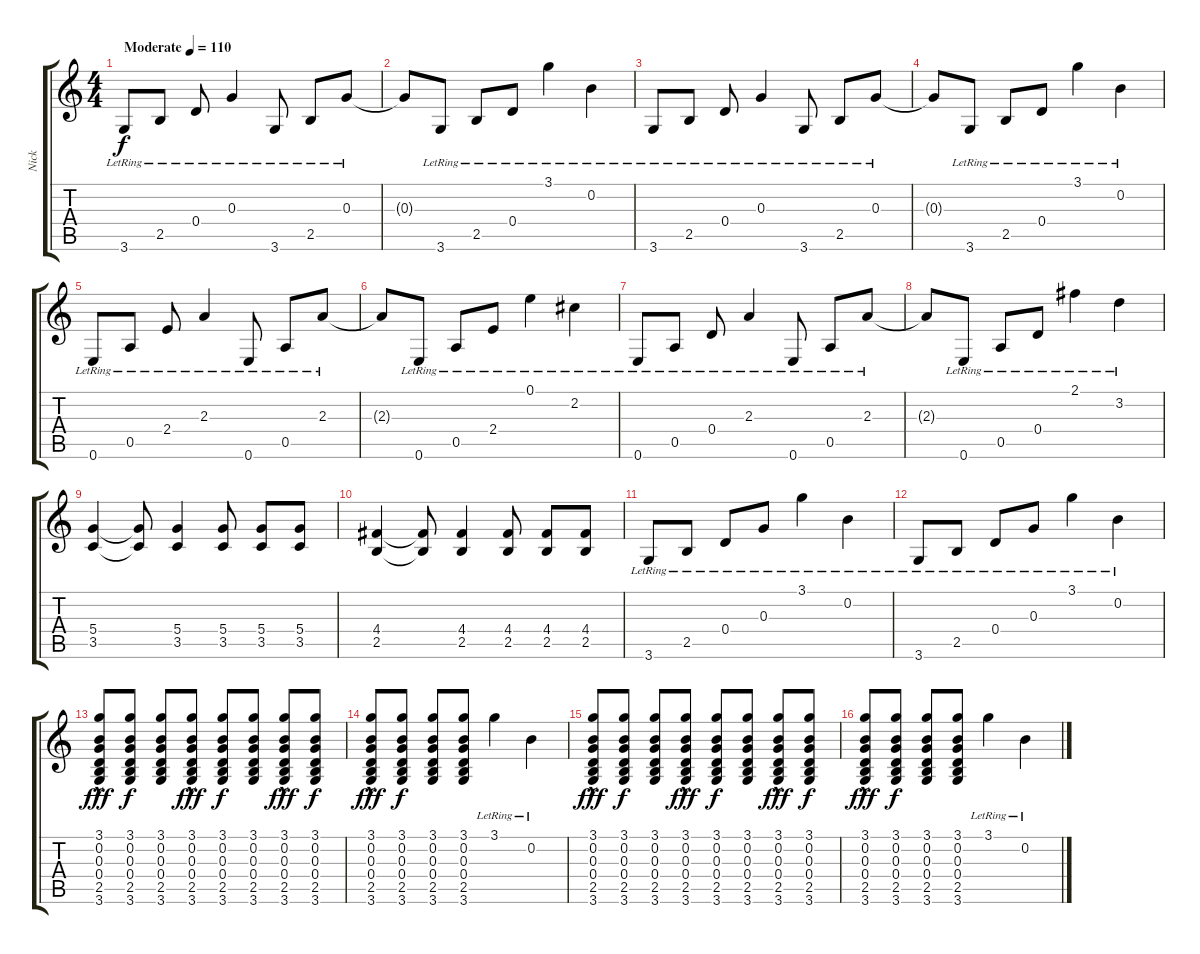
\track ("Nick" "Nick") {instrument acousticguitarsteel}
\staff {score tabs}
\tuning (E4 B3 G3 D3 A2 E2) {hide}
\ts (4 4)
\tempo (110 "Moderate")
\clef g2
\ks c
3.6{lr}.8{dy f instrument acousticguitarsteel} 2.5{lr}.8 0.4{lr}.8 0.3{lr}.4 3.6{lr}.8 2.5{lr}.8 0.3{lr}.8 |
0.3{t}.8 3.6{lr}.8 2.5{lr}.8 0.4{lr}.8 3.1{lr}.4 0.2{lr}.4 |
3.6{lr}.8 2.5{lr}.8 0.4{lr}.8 0.3{lr}.4 3.6{lr}.8 2.5{lr}.8 0.3{lr}.8 |
0.3{t}.8 3.6{lr}.8 2.5{lr}.8 0.4{lr}.8 3.1{lr}.4 0.2{lr}.4 |
0.6{lr}.8 0.5{lr}.8 2.4{lr}.8 2.3{lr}.4 0.6{lr}.8 0.5{lr}.8 2.3{lr}.8 |
2.3{t}.8 0.6{lr}.8 0.5{lr}.8 2.4{lr}.8 0.1{lr}.4 2.2{lr}.4 |
0.6{lr}.8 0.5{lr}.8 0.4{lr}.8 2.3{lr}.4 0.6{lr}.8 0.5{lr}.8 2.3{lr}.8 |
2.3{t}.8 0.6{lr}.8 0.5{lr}.8 0.4{lr}.8 2.1{lr}.4 3.2{lr}.4 |
(5.4 3.5).4 (5.4{t} 3.5{t}).8 (5.4 3.5).4 (5.4 3.5).8 (5.4 3.5).8 (5.4 3.5).8 |
(4.4 2.5).4 (4.4{t} 2.5{t}).8 (4.4 2.5).4 (4.4 2.5).8 (4.4 2.5).8 (4.4 2.5).8 |
3.6{lr}.8 2.5{lr}.8 0.4{lr}.8 0.3{lr}.8 3.1{lr}.4 0.2{lr}.4 |
3.6{lr}.8 2.5{lr}.8 0.4{lr}.8 0.3{lr}.8 3.1{lr}.4 0.2{lr}.4 |
(3.1{hac} 0.2{hac} 0.3{hac} 0.4{hac} 2.5{hac} 3.6{hac}).8{dy fff} (3.1 0.2 0.3 0.4 2.5 3.6).8{dy f} (3.1 0.2 0.3 0.4 2.5 3.6).8 (3.1{hac} 0.2{hac} 0.3{hac} 0.4{hac} 2.5{hac} 3.6{hac}).8{dy fff} (3.1 0.2 0.3 0.4 2.5 3.6).8{dy f} (3.1 0.2 0.3 0.4 2.5 3.6).8 (3.1{hac} 0.2{hac} 0.3{hac} 0.4{hac} 2.5{hac} 3.6{hac}).8{dy fff} (3.1 0.2 0.3 0.4 2.5 3.6).8{dy f} |
(3.1{hac} 0.2{hac} 0.3{hac} 0.4{hac} 2.5{hac} 3.6{hac}).8{dy fff} (3.1 0.2 0.3 0.4 2.5 3.6).8{dy f} (3.1 0.2 0.3 0.4 2.5 3.6).8 (3.1 0.2 0.3 0.4 2.5 3.6).8 3.1{lr}.4 0.2{lr}.4 |
(3.1{hac} 0.2{hac} 0.3{hac} 0.4{hac} 2.5{hac} 3.6{hac}).8{dy fff} (3.1 0.2 0.3 0.4 2.5 3.6).8{dy f} (3.1 0.2 0.3 0.4 2.5 3.6).8 (3.1{hac} 0.2{hac} 0.3{hac} 0.4{hac} 2.5{hac} 3.6{hac}).8{dy fff} (3.1 0.2 0.3 0.4 2.5 3.6).8{dy f} (3.1 0.2 0.3 0.4 2.5 3.6).8 (3.1{hac} 0.2{hac} 0.3{hac} 0.4{hac} 2.5{hac} 3.6{hac}).8{dy fff} (3.1 0.2 0.3 0.4 2.5 3.6).8{dy f} |
(3.1{hac} 0.2{hac} 0.3{hac} 0.4{hac} 2.5{hac} 3.6{hac}).8{dy fff} (3.1 0.2 0.3 0.4 2.5 3.6).8{dy f} (3.1 0.2 0.3 0.4 2.5 3.6).8 (3.1 0.2 0.3 0.4 2.5 3.6).8 3.1{lr}.4 0.2{lr}.4
